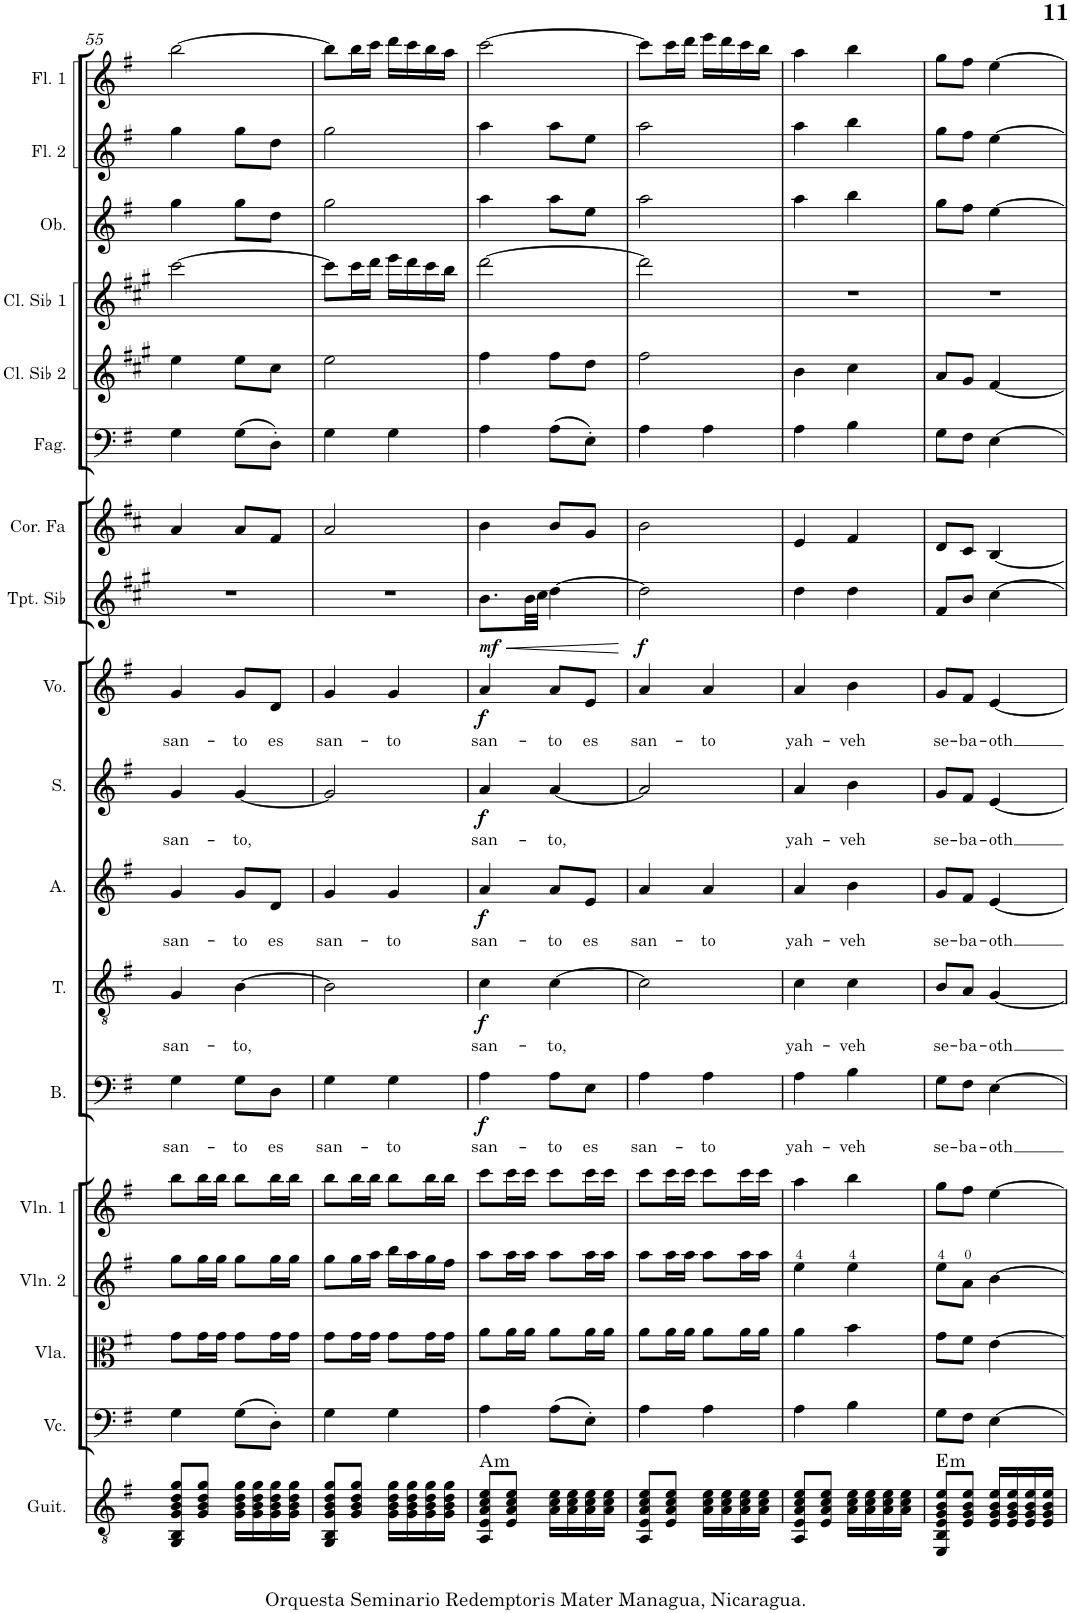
**kern	**harte	**kern	**kern	**kern	**kern	**kern	**text	**dynam	**kern	**text	**dynam	**kern	**text	**dynam	**kern	**text	**dynam	**kern	**text	**dynam	**kern	**dynam	**kern	**kern	**kern	**kern	**kern	**kern	**kern
*part18	*part18	*part17	*part16	*part15	*part14	*part13	*part13	*part13	*part12	*part12	*part12	*part11	*part11	*part11	*part10	*part10	*part10	*part9	*part9	*part9	*part8	*part8	*part7	*part6	*part5	*part4	*part3	*part2	*part1
*staff18	*	*staff17	*staff16	*staff15	*staff14	*staff13	*staff13	*staff13	*staff12	*staff12	*staff12	*staff11	*staff11	*staff11	*staff10	*staff10	*staff10	*staff9	*staff9	*staff9	*staff8	*staff8	*staff7	*staff6	*staff5	*staff4	*staff3	*staff2	*staff1
*I"Guitarra clásica	*	*I"Violonchelo	*I"Viola	*I"Violín 2	*I"Violín 1	*I"Bajo	*	*	*I"Tenor	*	*	*I"Alto	*	*	*I"Soprano	*	*	*I"Voz	*	*	*I"Trompeta en Sib	*	*I"Corno en Fa	*I"Fagot	*I"Clarinete en Sib 2	*I"Clarinete en Sib 1	*I"Oboe	*I"Flauta 2	*I"Flauta 1
*I'Guit.	*	*I'Vc.	*I'Vla.	*I'Vln. 2	*I'Vln. 1	*I'B.	*	*	*I'T.	*	*	*I'A.	*	*	*I'S.	*	*	*I'Vo.	*	*	*I'Tpt. Sib	*	*I'Cor. Fa	*I'Fag.	*I'Cl. Sib 2	*I'Cl. Sib 1	*I'Ob.	*I'Fl. 2	*I'Fl. 1
!!LO:PB:g=z
*clefGv2	*	*clefF4	*clefC3	*clefG2	*clefG2	*clefF4	*	*	*clefGv2	*	*	*clefG2	*	*	*clefG2	*	*	*clefG2	*	*	*clefG2	*	*clefG2	*clefF4	*clefG2	*clefG2	*clefG2	*clefG2	*clefG2
*	*	*	*	*	*	*	*	*	*	*	*	*	*	*	*	*	*	*	*	*	*Trd1c2	*	*Trd4c7	*	*Trd1c2	*Trd1c2	*	*	*
*k[f#]	*	*k[f#]	*k[f#]	*k[f#]	*k[f#]	*k[f#]	*	*	*k[f#]	*	*	*k[f#]	*	*	*k[f#]	*	*	*k[f#]	*	*	*k[f#c#g#]	*	*k[f#c#]	*k[f#]	*k[f#c#g#]	*k[f#c#g#]	*k[f#]	*k[f#]	*k[f#]
*M2/4	*	*M2/4	*M2/4	*M2/4	*M2/4	*M2/4	*	*	*M2/4	*	*	*M2/4	*	*	*M2/4	*	*	*M2/4	*	*	*M2/4	*	*M2/4	*M2/4	*M2/4	*M2/4	*M2/4	*M2/4	*M2/4
=55	=55	=55	=55	=55	=55	=55	=55	=55	=55	=55	=55	=55	=55	=55	=55	=55	=55	=55	=55	=55	=55	=55	=55	=55	=55	=55	=55	=55	=55
!	!	!	!	!	!	!	!LO:LY:b	!	!	!LO:LY:b	!	!	!LO:LY:b	!	!	!LO:LY:b	!	!	!LO:LY:b	!	!	!	!	!	!	!	!	!	!
8GG/ 8BB/ 8G/ 8B/ 8d/ 8g/L	.	4G\	8g\L	8gg\L	8bb\L	4G\	san-	.	4G/	san-	.	4g/	san-	.	4g/	san-	.	4g/	san-	.	2r	.	4a/	4G\	4ee\	[2ccc#\	4gg\	4gg\	[2bb\
8G/ 8B/ 8d/ 8g/J	.	.	16g\L	16gg\L	16bb\L	.	.	.	.	.	.	.	.	.	.	.	.	.	.	.	.	.	.	.	.	.	.	.	.
.	.	.	16g\JJ	16gg\JJ	16bb\JJ	.	.	.	.	.	.	.	.	.	.	.	.	.	.	.	.	.	.	.	.	.	.	.	.
!	!	!	!	!	!	!	!LO:LY:b	!	!	!LO:LY:b	!	!	!LO:LY:b	!	!	!LO:LY:b	!	!	!LO:LY:b	!	!	!	!	!	!	!	!	!	!
16G\ 16B\ 16d\ 16g\LL	.	(8G\L	8g\L	8gg\L	8bb\L	8G\L	-to	.	[4B\	-to,	.	8g/L	-to	.	[4g/	-to,	.	8g/L	-to	.	.	.	8a/L	(8G\L	8ee\L	.	8gg\L	8gg\L	.
16G\ 16B\ 16d\ 16g\	.	.	.	.	.	.	.	.	.	.	.	.	.	.	.	.	.	.	.	.	.	.	.	.	.	.	.	.	.
!	!	!	!	!	!	!	!LO:LY:b	!	!	!	!	!	!LO:LY:b	!	!	!	!	!	!LO:LY:b	!	!	!	!	!	!	!	!	!	!
16G\ 16B\ 16d\ 16g\	.	8D'\J)	16g\L	16gg\L	16bb\L	8D\J	es	.	.	.	.	8d/J	es	.	.	.	.	8d/J	es	.	.	.	8f#/J	8D'\J)	8cc#\J	.	8dd\J	8dd\J	.
16G\ 16B\ 16d\ 16g\JJ	.	.	16g\JJ	16gg\JJ	16bb\JJ	.	.	.	.	.	.	.	.	.	.	.	.	.	.	.	.	.	.	.	.	.	.	.	.
=56	=56	=56	=56	=56	=56	=56	=56	=56	=56	=56	=56	=56	=56	=56	=56	=56	=56	=56	=56	=56	=56	=56	=56	=56	=56	=56	=56	=56	=56
!	!	!	!	!	!	!	!LO:LY:b	!	!	!	!	!	!LO:LY:b	!	!	!	!	!	!LO:LY:b	!	!	!	!	!	!	!	!	!	!
8GG/ 8BB/ 8G/ 8B/ 8d/ 8g/L	.	4G\	8g\L	8gg\L	8bb\L	4G\	san-	.	2B\]	.	.	4g/	san-	.	2g/]	.	.	4g/	san-	.	2r	.	2a/	4G\	2ee\	8ccc#\L]	2gg\	2gg\	8bb\L]
8G/ 8B/ 8d/ 8g/J	.	.	16g\L	16gg\L	16bb\L	.	.	.	.	.	.	.	.	.	.	.	.	.	.	.	.	.	.	.	.	16ccc#\L	.	.	16bb\L
.	.	.	16g\JJ	16aa\JJ	16bb\JJ	.	.	.	.	.	.	.	.	.	.	.	.	.	.	.	.	.	.	.	.	16ddd\JJ	.	.	16ccc\JJ
!	!	!	!	!	!	!	!LO:LY:b	!	!	!	!	!	!LO:LY:b	!	!	!	!	!	!LO:LY:b	!	!	!	!	!	!	!	!	!	!
16G\ 16B\ 16d\ 16g\LL	.	4G\	8g\L	16bb\LL	8bb\L	4G\	-to	.	.	.	.	4g/	-to	.	.	.	.	4g/	-to	.	.	.	.	4G\	.	16eee\LL	.	.	16ddd\LL
16G\ 16B\ 16d\ 16g\	.	.	.	16aa\	.	.	.	.	.	.	.	.	.	.	.	.	.	.	.	.	.	.	.	.	.	16ddd\	.	.	16ccc\
16G\ 16B\ 16d\ 16g\	.	.	16g\L	16gg\	16bb\L	.	.	.	.	.	.	.	.	.	.	.	.	.	.	.	.	.	.	.	.	16ccc#\	.	.	16bb\
16G\ 16B\ 16d\ 16g\JJ	.	.	16g\JJ	16ff#\JJ	16bb\JJ	.	.	.	.	.	.	.	.	.	.	.	.	.	.	.	.	.	.	.	.	16bb\JJ	.	.	16aa\JJ
=57	=57	=57	=57	=57	=57	=57	=57	=57	=57	=57	=57	=57	=57	=57	=57	=57	=57	=57	=57	=57	=57	=57	=57	=57	=57	=57	=57	=57	=57
!	!	!	!	!	!	!	!LO:LY:b	!LO:DY:b	!	!LO:LY:b	!LO:DY:b	!	!LO:LY:b	!LO:DY:b	!	!LO:LY:b	!LO:DY:b	!	!LO:LY:b	!LO:DY:b	!	!LO:HP:b	!	!	!	!	!	!	!
!	!LO:H:kt=m	!	!	!	!	!	!	!	!	!	!	!	!	!	!	!	!	!	!	!	!	!LO:DY:n=1:b	!	!	!	!	!	!	!
8AA/ 8E/ 8A/ 8c/ 8e/L	A:min	4A\	8a\L	8aa\L	8ccc\L	4A\	san-	f	4c\	san-	f	4a/	san-	f	4a/	san-	f	4a/	san-	f	8.b\L	< mf	4b\	4A\	4ff#\	[2ddd\	4aa\	4aa\	[2ccc\
8E/ 8A/ 8c/ 8e/J	.	.	16a\L	16aa\L	16ccc\L	.	.	.	.	.	.	.	.	.	.	.	.	.	.	.	.	.	.	.	.	.	.	.	.
.	.	.	16a\JJ	16aa\JJ	16ccc\JJ	.	.	.	.	.	.	.	.	.	.	.	.	.	.	.	32b\LL	.	.	.	.	.	.	.	.
.	.	.	.	.	.	.	.	.	.	.	.	.	.	.	.	.	.	.	.	.	32cc#\JJJ	.	.	.	.	.	.	.	.
!	!	!	!	!	!	!	!LO:LY:b	!	!	!LO:LY:b	!	!	!LO:LY:b	!	!	!LO:LY:b	!	!	!LO:LY:b	!	!	!	!	!	!	!	!	!	!
16A\ 16c\ 16e\LL	.	(8A\L	8a\L	8aa\L	8ccc\L	8A\L	-to	.	[4c\	-to,	.	8a/L	-to	.	[4a/	-to,	.	8a/L	-to	.	[4dd\	.	8b/L	(8A\L	8ff#\L	.	8aa\L	8aa\L	.
16A\ 16c\ 16e\	.	.	.	.	.	.	.	.	.	.	.	.	.	.	.	.	.	.	.	.	.	.	.	.	.	.	.	.	.
!	!	!	!	!	!	!	!LO:LY:b	!	!	!	!	!	!LO:LY:b	!	!	!	!	!	!LO:LY:b	!	!	!	!	!	!	!	!	!	!
16A\ 16c\ 16e\	.	8E'\J)	16a\L	16aa\L	16ccc\L	8E\J	es	.	.	.	.	8e/J	es	.	.	.	.	8e/J	es	.	.	.	8g/J	8E'\J)	8dd\J	.	8ee\J	8ee\J	.
16A\ 16c\ 16e\JJ	.	.	16a\JJ	16aa\JJ	16ccc\JJ	.	.	.	.	.	.	.	.	.	.	.	.	.	.	.	.	.	.	.	.	.	.	.	.
.	.	.	.	.	.	.	.	.	.	.	.	.	.	.	.	.	.	.	.	.	.	[	.	.	.	.	.	.	.
=58	=58	=58	=58	=58	=58	=58	=58	=58	=58	=58	=58	=58	=58	=58	=58	=58	=58	=58	=58	=58	=58	=58	=58	=58	=58	=58	=58	=58	=58
!	!	!	!	!	!	!	!LO:LY:b	!	!	!	!	!	!LO:LY:b	!	!	!	!	!	!LO:LY:b	!	!	!LO:DY:b	!	!	!	!	!	!	!
8AA/ 8E/ 8A/ 8c/ 8e/L	.	4A\	8a\L	8aa\L	8ccc\L	4A\	san-	.	2c\]	.	.	4a/	san-	.	2a/]	.	.	4a/	san-	.	2dd\]	f	2b\	4A\	2ff#\	2ddd\]	2aa\	2aa\	8ccc\L]
8E/ 8A/ 8c/ 8e/J	.	.	16a\L	16aa\L	16ccc\L	.	.	.	.	.	.	.	.	.	.	.	.	.	.	.	.	.	.	.	.	.	.	.	16ccc\L
.	.	.	16a\JJ	16aa\JJ	16ccc\JJ	.	.	.	.	.	.	.	.	.	.	.	.	.	.	.	.	.	.	.	.	.	.	.	16ddd\JJ
!	!	!	!	!	!	!	!LO:LY:b	!	!	!	!	!	!LO:LY:b	!	!	!	!	!	!LO:LY:b	!	!	!	!	!	!	!	!	!	!
16A\ 16c\ 16e\LL	.	4A\	8a\L	8aa\L	8ccc\L	4A\	-to	.	.	.	.	4a/	-to	.	.	.	.	4a/	-to	.	.	.	.	4A\	.	.	.	.	16eee\LL
16A\ 16c\ 16e\	.	.	.	.	.	.	.	.	.	.	.	.	.	.	.	.	.	.	.	.	.	.	.	.	.	.	.	.	16ddd\
16A\ 16c\ 16e\	.	.	16a\L	16aa\L	16ccc\L	.	.	.	.	.	.	.	.	.	.	.	.	.	.	.	.	.	.	.	.	.	.	.	16ccc\
16A\ 16c\ 16e\JJ	.	.	16a\JJ	16aa\JJ	16ccc\JJ	.	.	.	.	.	.	.	.	.	.	.	.	.	.	.	.	.	.	.	.	.	.	.	16bb\JJ
=59	=59	=59	=59	=59	=59	=59	=59	=59	=59	=59	=59	=59	=59	=59	=59	=59	=59	=59	=59	=59	=59	=59	=59	=59	=59	=59	=59	=59	=59
!	!	!	!	!	!	!	!LO:LY:b	!	!	!LO:LY:b	!	!	!LO:LY:b	!	!	!LO:LY:b	!	!	!LO:LY:b	!	!	!	!	!	!	!	!	!	!
8AA/ 8E/ 8A/ 8c/ 8e/L	.	4A\	4a\	4ee\	4aa\	4A\	yah-	.	4c\	yah-	.	4a/	yah-	.	4a/	yah-	.	4a/	yah-	.	4dd\	.	4e/	4A\	4b\	2r	4aa\	4aa\	4aa\
8E/ 8A/ 8c/ 8e/J	.	.	.	.	.	.	.	.	.	.	.	.	.	.	.	.	.	.	.	.	.	.	.	.	.	.	.	.	.
!	!	!	!	!	!	!	!LO:LY:b	!	!	!LO:LY:b	!	!	!LO:LY:b	!	!	!LO:LY:b	!	!	!LO:LY:b	!	!	!	!	!	!	!	!	!	!
16A\ 16c\ 16e\LL	.	4B\	4b\	4ee\	4bb\	4B\	-veh	.	4c\	-veh	.	4b\	-veh	.	4b\	-veh	.	4b\	-veh	.	4dd\	.	4f#/	4B\	4cc#\	.	4bb\	4bb\	4bb\
16A\ 16c\ 16e\	.	.	.	.	.	.	.	.	.	.	.	.	.	.	.	.	.	.	.	.	.	.	.	.	.	.	.	.	.
16A\ 16c\ 16e\	.	.	.	.	.	.	.	.	.	.	.	.	.	.	.	.	.	.	.	.	.	.	.	.	.	.	.	.	.
16A\ 16c\ 16e\JJ	.	.	.	.	.	.	.	.	.	.	.	.	.	.	.	.	.	.	.	.	.	.	.	.	.	.	.	.	.
=60	=60	=60	=60	=60	=60	=60	=60	=60	=60	=60	=60	=60	=60	=60	=60	=60	=60	=60	=60	=60	=60	=60	=60	=60	=60	=60	=60	=60	=60
!	!LO:H:kt=m	!	!	!	!	!	!LO:LY:b	!	!	!LO:LY:b	!	!	!LO:LY:b	!	!	!LO:LY:b	!	!	!LO:LY:b	!	!	!	!	!	!	!	!	!	!
8EE/ 8BB/ 8E/ 8G/ 8B/ 8e/L	E:min	8G\L	8g\L	8ee\L	8gg\L	8G\L	se-	.	8B/L	se-	.	8g/L	se-	.	8g/L	se-	.	8g/L	se-	.	8f#/L	.	8d/L	8G\L	8a/L	2r	8gg\L	8gg\L	8gg\L
!	!	!	!	!	!	!	!LO:LY:b	!	!	!LO:LY:b	!	!	!LO:LY:b	!	!	!LO:LY:b	!	!	!LO:LY:b	!	!	!	!	!	!	!	!	!	!
8E/ 8G/ 8B/ 8e/J	.	8F#\J	8f#\J	8a\J	8ff#\J	8F#\J	-ba-	.	8A/J	-ba-	.	8f#/J	-ba-	.	8f#/J	-ba-	.	8f#/J	-ba-	.	8b/J	.	8c#/J	8F#\J	8g#/J	.	8ff#\J	8ff#\J	8ff#\J
!	!	!	!	!	!	!	!LO:LY:b	!	!	!LO:LY:b	!	!	!LO:LY:b	!	!	!LO:LY:b	!	!	!LO:LY:b	!	!	!	!	!	!	!	!	!	!
16E/ 16G/ 16B/ 16e/LL	.	[4E\	[4e\	[4b\	[4ee\	[4E\	-oth	.	[4G/	-oth	.	[4e/	-oth	.	[4e/	-oth	.	[4e/	-oth	.	[4cc#\	.	[4B/	[4E\	[4f#/	.	[4ee\	[4ee\	[4ee\
16E/ 16G/ 16B/ 16e/	.	.	.	.	.	.	.	.	.	.	.	.	.	.	.	.	.	.	.	.	.	.	.	.	.	.	.	.	.
16E/ 16G/ 16B/ 16e/	.	.	.	.	.	.	.	.	.	.	.	.	.	.	.	.	.	.	.	.	.	.	.	.	.	.	.	.	.
16E/ 16G/ 16B/ 16e/JJ	.	.	.	.	.	.	.	.	.	.	.	.	.	.	.	.	.	.	.	.	.	.	.	.	.	.	.	.	.
=	=	=	=	=	=	=	=	=	=	=	=	=	=	=	=	=	=	=	=	=	=	=	=	=	=	=	=	=	=
*-	*-	*-	*-	*-	*-	*-	*-	*-	*-	*-	*-	*-	*-	*-	*-	*-	*-	*-	*-	*-	*-	*-	*-	*-	*-	*-	*-	*-	*-
